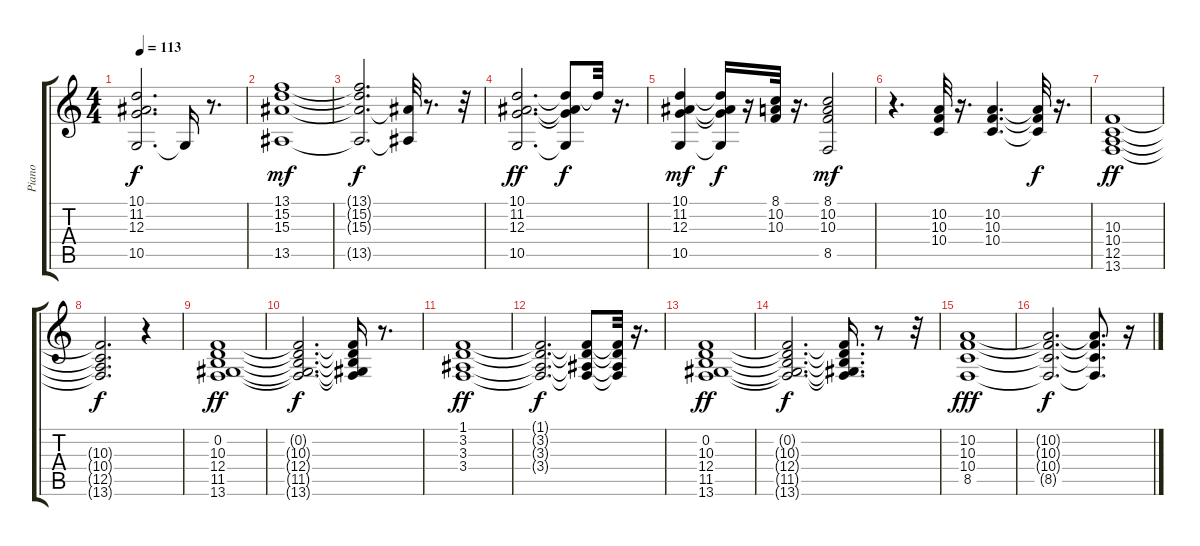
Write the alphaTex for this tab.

\track ("Piano" "Piano") {instrument honkytonkpiano}
\staff {score tabs}
\tuning (E4 B3 G3 D3 A2 E2) {hide}
\ts (4 4)
\tempo 113
\clef g2
\ks c
(10.1{t} 11.2{t} 12.3{t} 10.5{t}).2{d dy f} 10.5{t}.16 r.8{d} |
(13.1 15.2 15.3 13.5).1{dy mf} |
(13.1{t} 15.2{t} 15.3{t} 13.5{t}).2{d dy f} (15.3{t} 13.5{t}).32 r.8{d} r.32 |
(10.1 11.2 12.3 10.5).2{d dy ff} (10.1{t} 11.2{t} 12.3{t} 10.5{t}).8{dy f} 10.1{t}.32 r.16{d} |
(10.1 11.2 12.3 10.5).4{dy mf} (10.1{t} 11.2{t} 12.3{t} 10.5{t}).16{dy f} r.16 (8.1 10.2 10.3).32 r.16{d} (8.1 10.2 10.3 8.5).2{dy mf} |
r.4{d} (10.2 10.3 10.4).32 r.16{d} (10.2 10.3 10.4).4{d} (10.2{t} 10.3{t} 10.4{t}).32{dy f} r.16{d} |
(10.3 10.4 12.5 13.6).1{dy ff} |
(10.3{t} 10.4{t} 12.5{t} 13.6{t}).2{d dy f} r.4 |
(0.2 10.3 12.4 11.5 13.6).1{dy ff} |
(0.2{t} 10.3{t} 12.4{t} 11.5{t} 13.6{t}).2{d dy f} (0.2{t} 10.3{t} 12.4{t} 11.5{t} 13.6{t}).16 r.8{d} |
(1.1 3.2 3.3 3.4).1{dy ff} |
(1.1{t} 3.2{t} 3.3{t} 3.4{t}).2{d dy f} (1.1{t} 3.2{t} 3.3{t} 3.4{t}).8 (1.1{t} 3.2{t} 3.3{t} 3.4{t}).32 r.16{d} |
(0.2 10.3 12.4 11.5 13.6).1{dy ff} |
(0.2{t} 10.3{t} 12.4{t} 11.5{t} 13.6{t}).2{d dy f} (0.2{t} 10.3{t} 12.4{t} 11.5{t} 13.6{t}).16{d} r.8 r.32 |
(10.2 10.3 10.4 8.5).1{dy fff} |
(10.2{t} 10.3{t} 10.4{t} 8.5{t}).2{d dy f} (10.2{t} 10.3{t} 10.4{t} 8.5{t}).8{d} r.16
